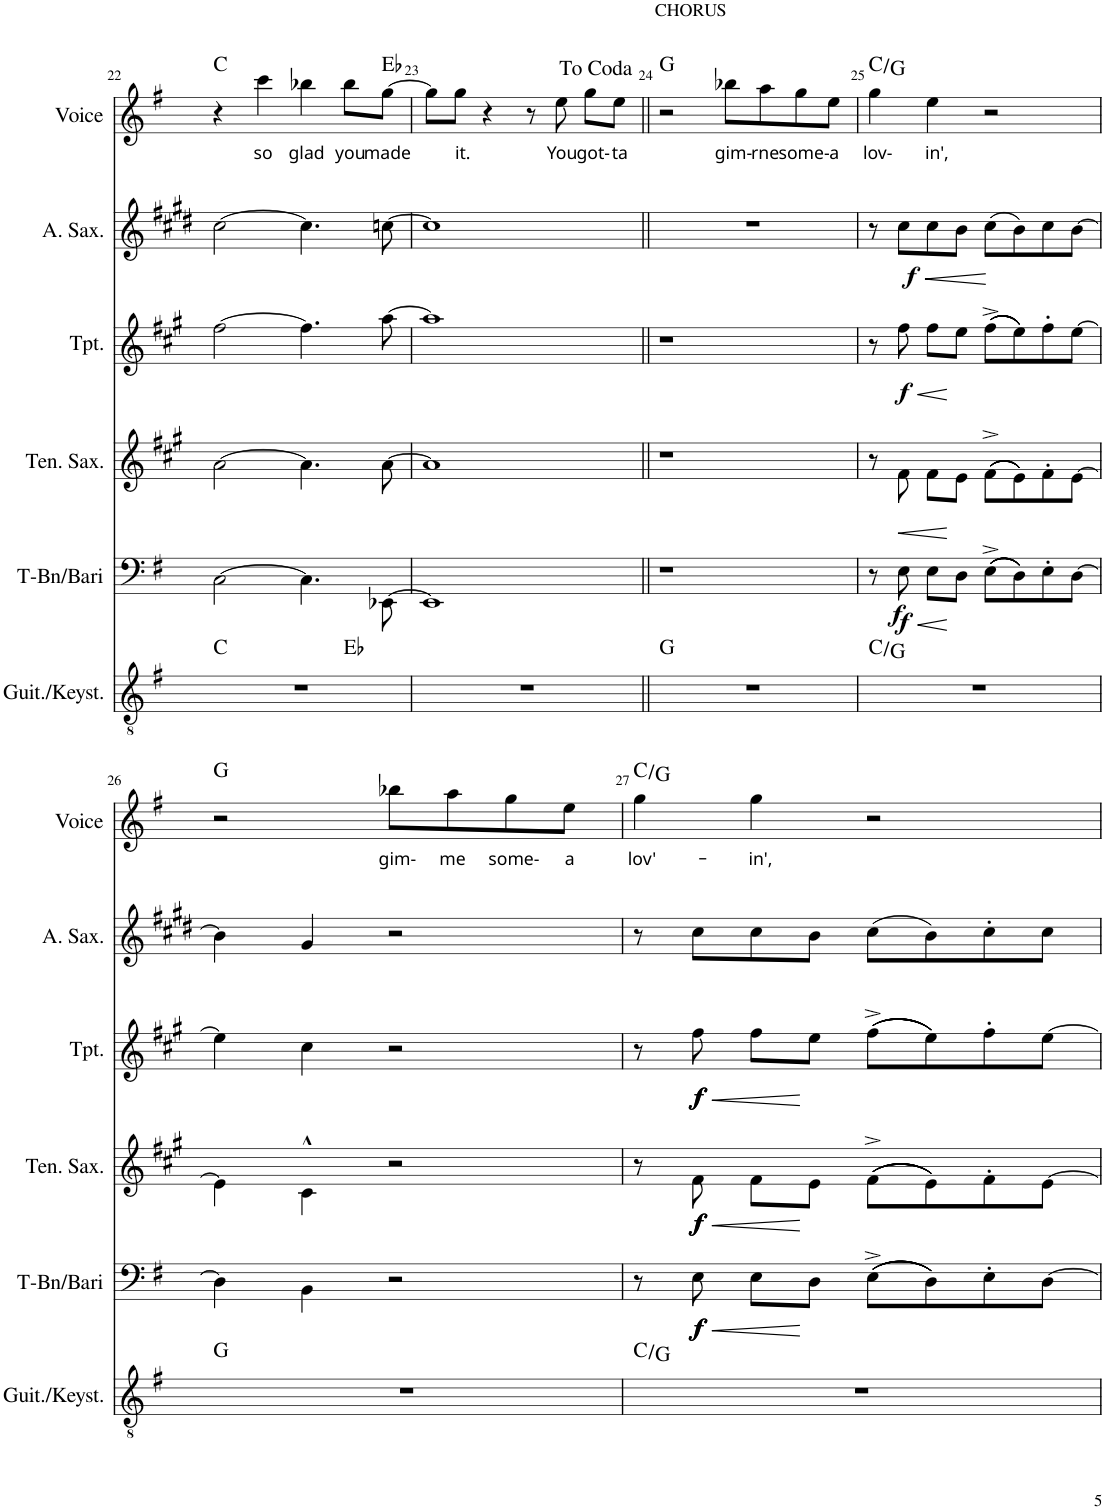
**kern	**harte	**kern	**dynam	**kern	**dynam	**kern	**dynam	**kern	**dynam	**kern	**text	**harte
*part6	*part6	*part5	*part5	*part4	*part4	*part3	*part3	*part2	*part2	*part1	*part1	*part1
*staff6	*	*staff5	*staff5	*staff4	*staff4	*staff3	*staff3	*staff2	*staff2	*staff1	*staff1	*
*I"Guit./Keys	*	*I"T-Bn/Bari	*	*I"Tenor Sax	*	*I"Trumpet	*	*I"Alto Saxophone	*	*I"Voice	*	*
*	*	*I'T-Bn/Bari	*	*I'Ten. Sax.	*	*I'Tpt.	*	*I'A. Sax.	*	*I'Voice	*	*
!!LO:PB:g=z
*clefGv2	*	*clefF4	*	*clefG2	*	*clefG2	*	*clefG2	*	*clefG2	*	*
*	*	*	*	*Trd8c14	*	*Trd1c2	*	*Trd5c9	*	*	*	*
*k[f#]	*	*k[f#]	*	*k[f#c#g#]	*	*k[f#c#g#]	*	*k[f#c#g#d#]	*	*k[f#]	*	*
*G:	*	*G:	*	*	*	*	*	*	*	*G:	*	*
*M4/4	*	*M4/4	*	*M4/4	*	*M4/4	*	*M4/4	*	*M4/4	*	*
=22	=22	=22	=22	=22	=22	=22	=22	=22	=22	=22	=22	=22
*^	*	*	*	*	*	*	*	*	*	*	*	*
1r	2.ryy	C:maj	[2C\	.	[2a\	.	[2ff#\	.	[2cc#\	.	4r	.	C:maj
!	!	!	!	!	!	!	!	!	!	!	!	!LO:LY:b	!
.	.	.	.	.	.	.	.	.	.	.	4ccc\	so	.
!	!	!	!	!	!	!	!	!	!	!	!	!LO:LY:b	!
.	.	.	4.C\]	.	4.a\]	.	4.ff#\]	.	4.cc#\]	.	4bb-X\	glad	.
!	!	!	!	!	!	!	!	!	!	!	!	!LO:LY:b	!
.	4ryy	Eb:maj	.	.	.	.	.	.	.	.	8bb-\L	you	.
!	!	!	!	!	!	!	!	!	!	!	!	!LO:LY:b	!
.	.	.	[8EE-X\	.	[8a\	.	[8aa\	.	[8ccn\	.	[8gg\J	made	Eb:maj
*v	*v	*	*	*	*	*	*	*	*	*	*	*	*
=23	=23	=23	=23	=23	=23	=23	=23	=23	=23	=23	=23	=23
1r	.	1EE-]	.	1a]	.	1aa]	.	1cc]	.	8gg\L]	.	.
!	!	!	!	!	!	!	!	!	!	!	!LO:LY:b	!
.	.	.	.	.	.	.	.	.	.	8gg\J	it.	.
.	.	.	.	.	.	.	.	.	.	4r	.	.
.	.	.	.	.	.	.	.	.	.	8r	.	.
!	!	!	!	!	!	!	!	!	!	!	!LO:LY:b	!
.	.	.	.	.	.	.	.	.	.	8ee\	You	.
!	!	!	!	!	!	!	!	!	!	!	!LO:LY:b	!
.	.	.	.	.	.	.	.	.	.	8gg\L	got-	.
!	!	!	!	!	!	!	!	!	!	!	!LO:LY:b	!
.	.	.	.	.	.	.	.	.	.	8ee\J	ta	.
=24||	=24||	=24||	=24||	=24||	=24||	=24||	=24||	=24||	=24||	=24||	=24||	=24||
!	!	!	!	!	!	!	!	!	!	!LO:TX:a:t=CHORUS	!	!
1r	G:maj	1r	.	1r	.	1r	.	1r	.	2r	.	G:maj
!	!	!	!	!	!	!	!	!	!	!	!LO:LY:b	!
.	.	.	.	.	.	.	.	.	.	8bb-X\L	gim-	.
!	!	!	!	!	!	!	!	!	!	!	!LO:LY:b	!
.	.	.	.	.	.	.	.	.	.	8aa\	rne	.
!	!	!	!	!	!	!	!	!	!	!	!LO:LY:b	!
.	.	.	.	.	.	.	.	.	.	8gg\	some-	.
!	!	!	!	!	!	!	!	!	!	!	!LO:LY:b	!
.	.	.	.	.	.	.	.	.	.	8ee\J	a	.
=25	=25	=25	=25	=25	=25	=25	=25	=25	=25	=25	=25	=25
!	!	!	!	!	!	!	!	!	!	!	!LO:LY:b	!
1r	C:maj/5	8r	.	8r	.	8r	.	8r	.	4gg\	lov-	C:maj/5
!	!	!	!LO:HP:b	!	!LO:HP:b	!	!LO:HP:b	!	!LO:HP:b	!	!	!
!	!	!	!LO:DY:n=1:b	!	!	!	!	!	!	!	!	!
!	!	!	!LO:DY:n=2:b	!	!	!	!LO:DY:n=1:b	!	!LO:DY:n=1:b	!	!	!
.	.	8E\	< f f	8f#\	<	8ff#\	< f	8cc#\L	< f	.	.	.
!	!	!	!	!	!	!	!	!	!	!	!LO:LY:b	!
.	.	8E\L	.	8f#\L	.	8ff#\L	.	8cc#\	.	4ee\	in',	.
.	.	8D\J	.	8e\J	.	8ee\J	.	8b\J	.	.	.	.
.	.	(((((8E^\L	.	(((((8f#^\L	.	(((((8ff#^\L	.	(8cc#\L	.	2r	.	.
.	.	8D\)))))	.	8e\)))))	.	8ee\)))))	.	8b\)	.	.	.	.
.	.	8E'\	.	8f#'\	.	8ff#'\	.	8cc#\	.	.	.	.
.	.	[8D\J	.	[8e\J	.	[8ee\J	.	[8b\J	.	.	.	.
.	.	.	.	.	.	.	.	.	[	.	.	.
!!LO:LB:g=z
=26	=26	=26	=26	=26	=26	=26	=26	=26	=26	=26	=26	=26
1r	G:maj	4D\]	.	4e\]	.	4ee\]	.	4b\]	.	2r	.	G:maj
.	.	4BB\	.	4c#^^\	.	4cc#\	.	4g#/	.	.	.	.
!	!	!	!	!	!	!	!	!	!	!	!LO:LY:b	!
.	.	2r	.	2r	.	2r	.	2r	.	8bb-X\L	gim-	.
!	!	!	!	!	!	!	!	!	!	!	!LO:LY:b	!
.	.	.	.	.	.	.	.	.	.	8aa\	me	.
!	!	!	!	!	!	!	!	!	!	!	!LO:LY:b	!
.	.	.	.	.	.	.	.	.	.	8gg\	some-	.
!	!	!	!	!	!	!	!	!	!	!	!LO:LY:b	!
.	.	.	.	.	.	.	.	.	.	8ee\J	a	.
=27	=27	=27	=27	=27	=27	=27	=27	=27	=27	=27	=27	=27
!	!	!	!	!	!	!	!	!	!	!	!LO:LY:b	!
1r	C:maj/5	8r	.	8r	.	8r	.	8r	.	4gg\	lov'-	C:maj/5
!	!	!	!LO:DY:b	!	!	!	!	!	!	!	!	!
!	!	!	!LO:DY:n=1:b	!	!	!	!	!	!	!	!	!
!	!	!	!LO:DY:n=2:b	!	!LO:DY:b	!	!	!	!	!	!	!
!	!	!	!	!	!LO:DY:n=1:b	!	!	!	!	!	!	!
!	!	!	!	!	!LO:DY:n=2:b	!	!LO:DY:b	!	!	!	!	!
!	!	!	!	!	!	!	!LO:DY:n=1:b	!	!	!	!	!
!	!	!	!	!	!	!	!LO:DY:n=2:b	!	!	!	!	!
.	.	8E\	f f f	8f#\	f f f	8ff#\	f f f	8cc#\L	.	.	.	.
!	!	!	!	!	!	!	!	!	!	!	!LO:LY:b	!
.	.	8E\L	.	8f#\L	.	8ff#\L	.	8cc#\	.	4gg\	-in',	.
.	.	8D\J	[	8e\J	[	8ee\J	[	8b\J	.	.	.	.
.	.	((((((8E^\L	.	((((((8f#^\L	.	((((((8ff#^\L	.	(8cc#\L	.	2r	.	.
.	.	8D\))))))	.	8e\))))))	.	8ee\))))))	.	8b\)	.	.	.	.
.	.	8E'\	.	8f#'\	.	8ff#'\	.	8cc#'\	.	.	.	.
.	.	[8D\J	.	[8e\J	.	[8ee\J	.	8cc#\J	.	.	.	.
=	=	=	=	=	=	=	=	=	=	=	=	=
*-	*-	*-	*-	*-	*-	*-	*-	*-	*-	*-	*-	*-
